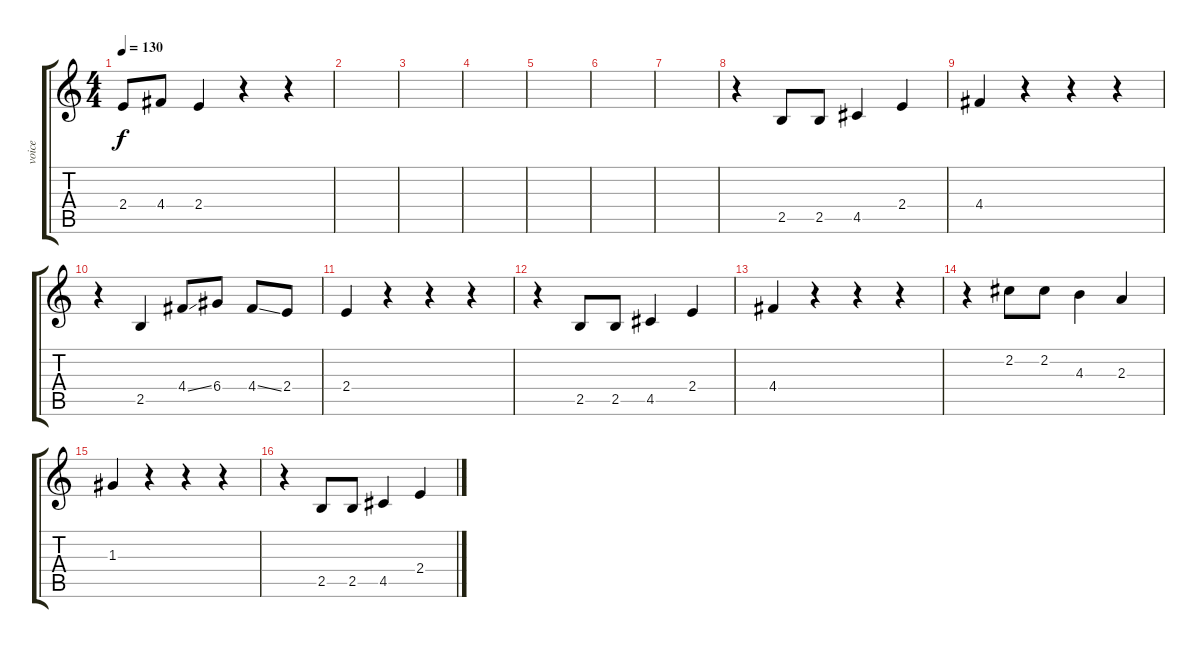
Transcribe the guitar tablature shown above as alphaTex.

\track ("voice" "voice") {instrument acousticguitarnylon}
\staff {score tabs}
\tuning (E4 B3 G3 D3 A2 E2) {hide}
\ts (4 4)
\tempo 130
\clef g2
\ks c
2.4.8{dy f} 4.4.8 2.4.4 r.4 r.4 |
|
|
|
|
|
|
r.4 2.5.8 2.5.8 4.5.4 2.4.4 |
4.4.4 r.4 r.4 r.4 |
r.4 2.5.4 4.4{ss}.8 6.4.8 4.4{ss}.8 2.4.8 |
2.4.4 r.4 r.4 r.4 |
r.4 2.5.8 2.5.8 4.5.4 2.4.4 |
4.4.4 r.4 r.4 r.4 |
r.4 2.2.8 2.2.8 4.3.4 2.3.4 |
1.3.4 r.4 r.4 r.4 |
r.4 2.5.8 2.5.8 4.5.4 2.4.4
